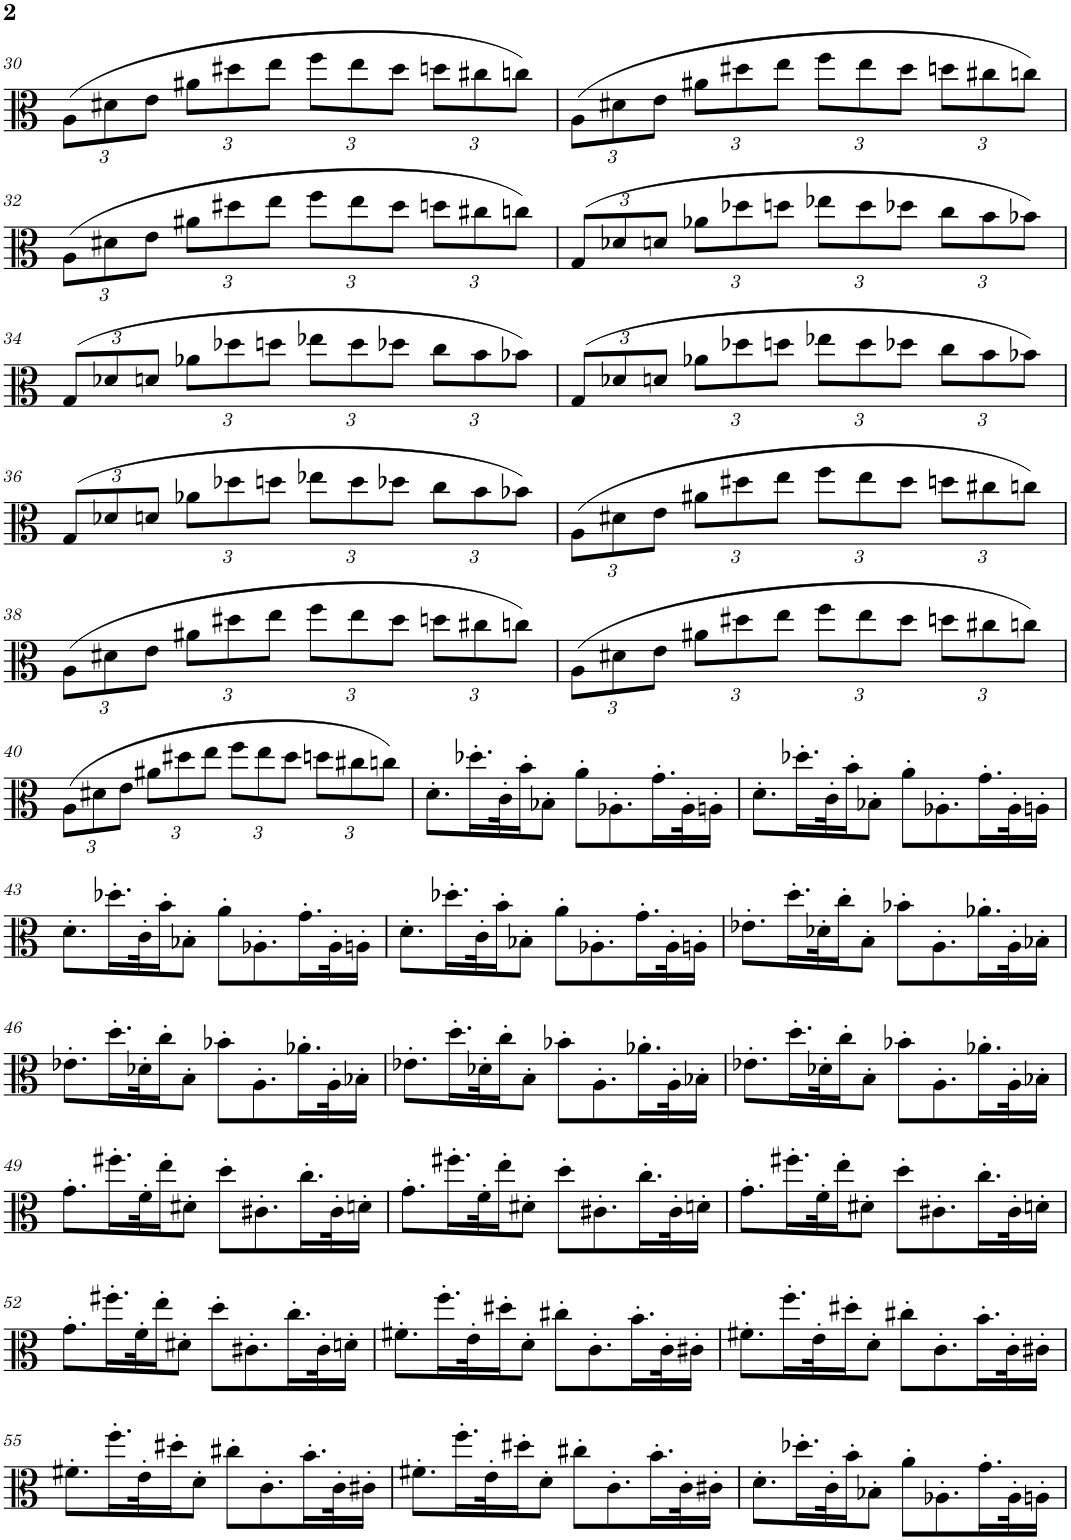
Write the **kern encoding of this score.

**kern
*part1
*staff1
*I"Viola
*I'Vla.
!!LO:PB:g=z
*clefC3
*k[]
*M4/4
*Xbrackettup
=30
(12A\L
12d#X\
12e\J
12a#X\L
12dd#X\
12ee\J
12ff\L
12ee\
12dd#\J
12ddn\L
12cc#X\
12ccn\J)
=31
(12A\L
12d#X\
12e\J
12a#X\L
12dd#X\
12ee\J
12ff\L
12ee\
12dd#\J
12ddn\L
12cc#X\
12ccn\J)
!!LO:LB:g=z
=32
(12A\L
12d#X\
12e\J
12a#X\L
12dd#X\
12ee\J
12ff\L
12ee\
12dd#\J
12ddn\L
12cc#X\
12ccn\J)
=33
(12G/L
12d-X/
12dn/J
12a-X\L
12dd-X\
12ddn\J
12ee-X\L
12dd\
12dd-X\J
12cc\L
12b\
12b-X\J)
!!LO:LB:g=z
=34
(12G/L
12d-X/
12dn/J
12a-X\L
12dd-X\
12ddn\J
12ee-X\L
12dd\
12dd-X\J
12cc\L
12b\
12b-X\J)
=35
(12G/L
12d-X/
12dn/J
12a-X\L
12dd-X\
12ddn\J
12ee-X\L
12dd\
12dd-X\J
12cc\L
12b\
12b-X\J)
!!LO:LB:g=z
=36
(12G/L
12d-X/
12dn/J
12a-X\L
12dd-X\
12ddn\J
12ee-X\L
12dd\
12dd-X\J
12cc\L
12b\
12b-X\J)
=37
(12A\L
12d#X\
12e\J
12a#X\L
12dd#X\
12ee\J
12ff\L
12ee\
12dd#\J
12ddn\L
12cc#X\
12ccn\J)
!!LO:LB:g=z
=38
(12A\L
12d#X\
12e\J
12a#X\L
12dd#X\
12ee\J
12ff\L
12ee\
12dd#\J
12ddn\L
12cc#X\
12ccn\J)
=39
(12A\L
12d#X\
12e\J
12a#X\L
12dd#X\
12ee\J
12ff\L
12ee\
12dd#\J
12ddn\L
12cc#X\
12ccn\J)
!!LO:LB:g=z
=40
(12A\L
12d#X\
12e\J
12a#X\L
12dd#X\
12ee\J
12ff\L
12ee\
12dd#\J
12ddn\L
12cc#X\
12ccn\J)
=41
8.d'\L
16.dd-X'\L
32c'\K
16b'\J
8B-X'\J
8a'\L
8.A-X'\
16.g'\L
32A-'\K
16An'\JJ
=42
8.d'\L
16.dd-X'\L
32c'\K
16b'\J
8B-X'\J
8a'\L
8.A-X'\
16.g'\L
32A-'\K
16An'\JJ
!!LO:LB:g=z
=43
8.d'\L
16.dd-X'\L
32c'\K
16b'\J
8B-X'\J
8a'\L
8.A-X'\
16.g'\L
32A-'\K
16An'\JJ
=44
8.d'\L
16.dd-X'\L
32c'\K
16b'\J
8B-X'\J
8a'\L
8.A-X'\
16.g'\L
32A-'\K
16An'\JJ
=45
8.e-X'\L
16.dd'\L
32d-X'\K
16cc'\J
8B'\J
8b-X'\L
8.A'\
16.a-X'\L
32A'\K
16B-X'\JJ
!!LO:LB:g=z
=46
8.e-X'\L
16.dd'\L
32d-X'\K
16cc'\J
8B'\J
8b-X'\L
8.A'\
16.a-X'\L
32A'\K
16B-X'\JJ
=47
8.e-X'\L
16.dd'\L
32d-X'\K
16cc'\J
8B'\J
8b-X'\L
8.A'\
16.a-X'\L
32A'\K
16B-X'\JJ
=48
8.e-X'\L
16.dd'\L
32d-X'\K
16cc'\J
8B'\J
8b-X'\L
8.A'\
16.a-X'\L
32A'\K
16B-X'\JJ
!!LO:LB:g=z
=49
8.g'\L
16.ff#X'\L
32f'\K
16ee'\J
8d#X'\J
8dd'\L
8.c#X'\
16.cc'\L
32c#'\K
16dn'\JJ
=50
8.g'\L
16.ff#X'\L
32f'\K
16ee'\J
8d#X'\J
8dd'\L
8.c#X'\
16.cc'\L
32c#'\K
16dn'\JJ
=51
8.g'\L
16.ff#X'\L
32f'\K
16ee'\J
8d#X'\J
8dd'\L
8.c#X'\
16.cc'\L
32c#'\K
16dn'\JJ
!!LO:LB:g=z
=52
8.g'\L
16.ff#X'\L
32f'\K
16ee'\J
8d#X'\J
8dd'\L
8.c#X'\
16.cc'\L
32c#'\K
16dn'\JJ
=53
8.f#X'\L
16.ff'\L
32e'\K
16dd#X'\J
8d'\J
8cc#X'\L
8.c'\
16.b'\L
32c'\K
16c#X'\JJ
=54
8.f#X'\L
16.ff'\L
32e'\K
16dd#X'\J
8d'\J
8cc#X'\L
8.c'\
16.b'\L
32c'\K
16c#X'\JJ
!!LO:LB:g=z
=55
8.f#X'\L
16.ff'\L
32e'\K
16dd#X'\J
8d'\J
8cc#X'\L
8.c'\
16.b'\L
32c'\K
16c#X'\JJ
=56
8.f#X'\L
16.ff'\L
32e'\K
16dd#X'\J
8d'\J
8cc#X'\L
8.c'\
16.b'\L
32c'\K
16c#X'\JJ
=57
8.d'\L
16.dd-X'\L
32c'\K
16b'\J
8B-X'\J
8a'\L
8.A-X'\
16.g'\L
32A-'\K
16An'\JJ
=
*-
